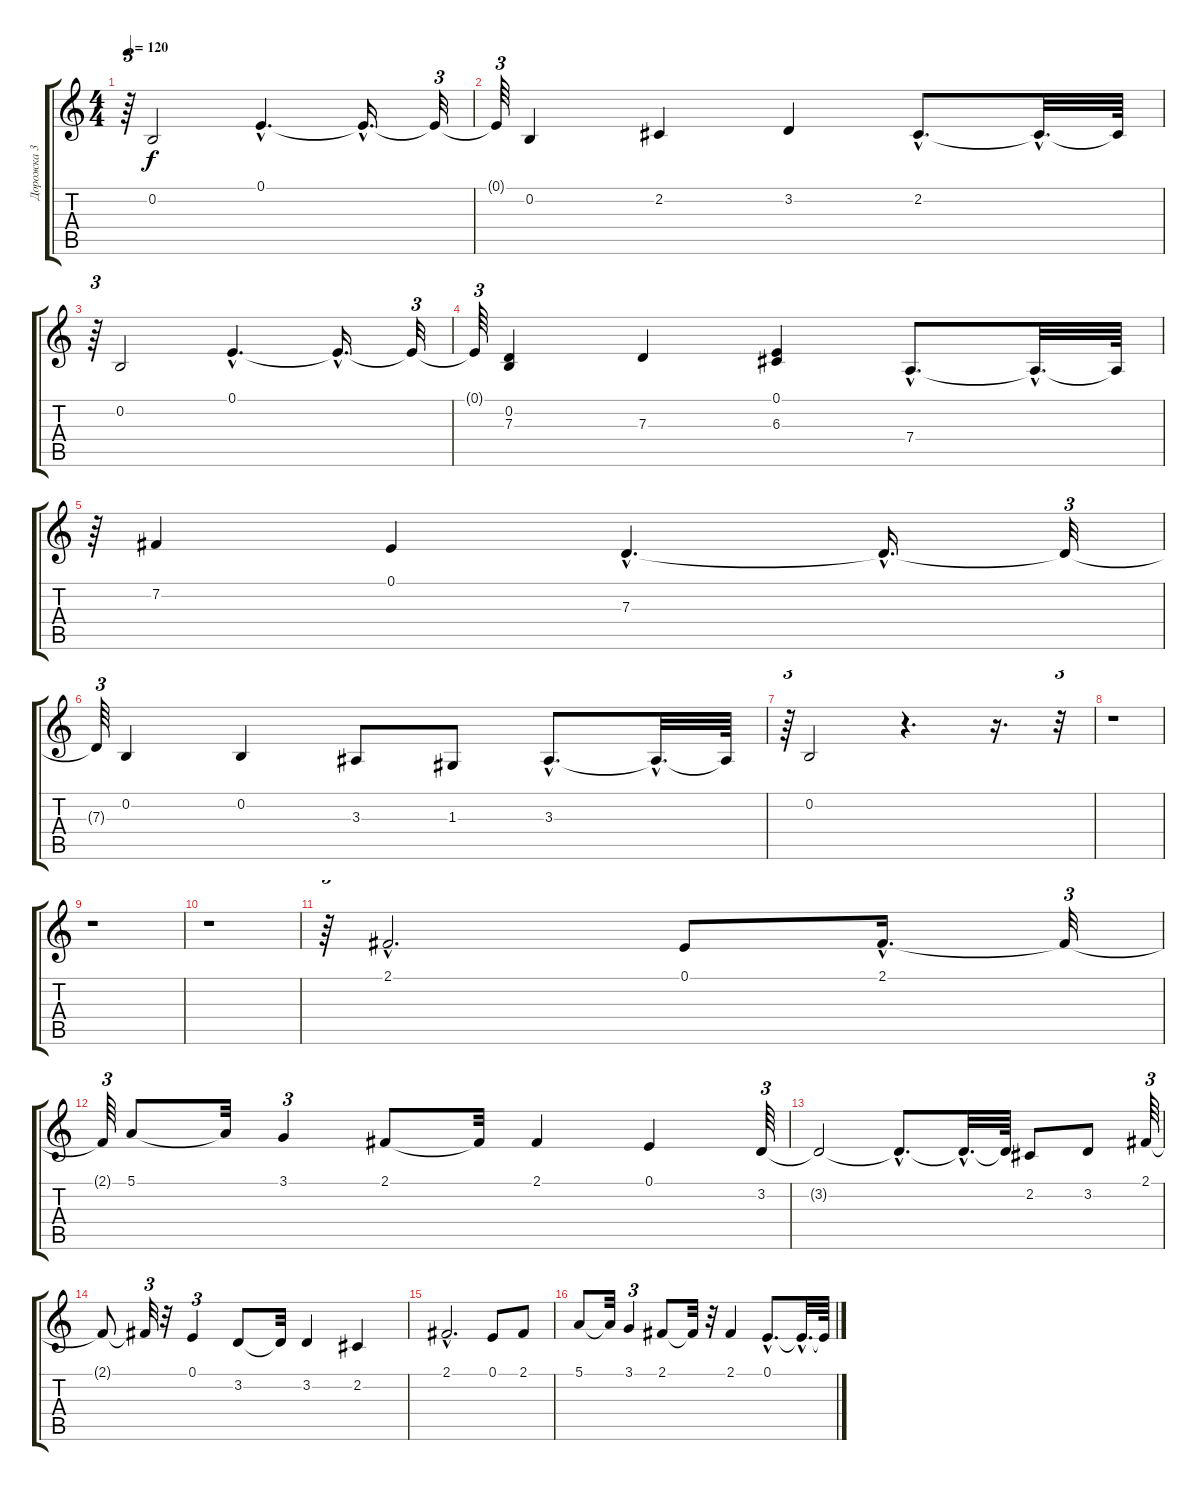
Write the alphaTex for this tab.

\track ("Дорожка 3" "Дорожка 3") {instrument tenorsax}
\staff {score tabs}
\tuning (E4 B3 G3 D3 A2 E2) {hide}
\ts (4 4)
\tempo 120
\clef g2
\ks c
r.64{tu (3 2) dy f} 0.2.2 0.1{hac}.4{d} 0.1{hac t}.16{d} 0.1{t}.32{tu (3 2)} |
0.1{t}.64{tu (3 2)} 0.2.4 2.2.4 3.2.4 2.2{hac}.8{d} 2.2{hac t}.32{d} 2.2{t}.64 |
r.64{tu (3 2)} 0.2.2 0.1{hac}.4{d} 0.1{hac t}.16{d} 0.1{t}.32{tu (3 2)} |
0.1{t}.64{tu (3 2)} (0.2 7.3).4 7.3.4 (0.1 6.3).4 7.4{hac}.8{d} 7.4{hac t}.32{d} 7.4{t}.64 |
r.64{tu (3 2)} 7.2.4 0.1.4 7.3{hac}.4{d} 7.3{hac t}.16{d} 7.3{t}.32{tu (3 2)} |
7.3{t}.64{tu (3 2)} 0.2.4 0.2.4 3.3.8 1.3.8 3.3{hac}.8{d} 3.3{hac t}.32{d} 3.3{t}.64 |
r.64{tu (3 2)} 0.2.2 r.4{d} r.16{d} r.32{tu (3 2)} |
r.1 |
r.1 |
r.1 |
r.64{tu (3 2)} 2.1{hac}.2{d} 0.1.8 2.1{hac}.16{d} 2.1{t}.32{tu (3 2)} |
2.1{t}.64{tu (3 2)} 5.1.8 5.1{t}.32 3.1.4{tu (3 2)} 2.1.8 2.1{t}.32 2.1.4 0.1.4 3.2.64{tu (3 2)} |
3.2{t}.2 3.2{hac t}.8{d} 3.2{hac t}.32{d} 3.2{t}.64 2.2.8 3.2.8 2.1.64{tu (3 2)} |
2.1{t}.8 2.1{t}.32{tu (3 2)} r.32 0.1.4{tu (3 2)} 3.2.8 3.2{t}.32 3.2.4 2.2.4 |
2.1{hac}.2{d} 0.1.8 2.1.8 |
5.1.8 5.1{t}.32 3.1.4{tu (3 2)} 2.1.8 2.1{t}.32 r.32 2.1.4 0.1{hac}.8{d} 0.1{hac t}.32{d} 0.1{t}.64
